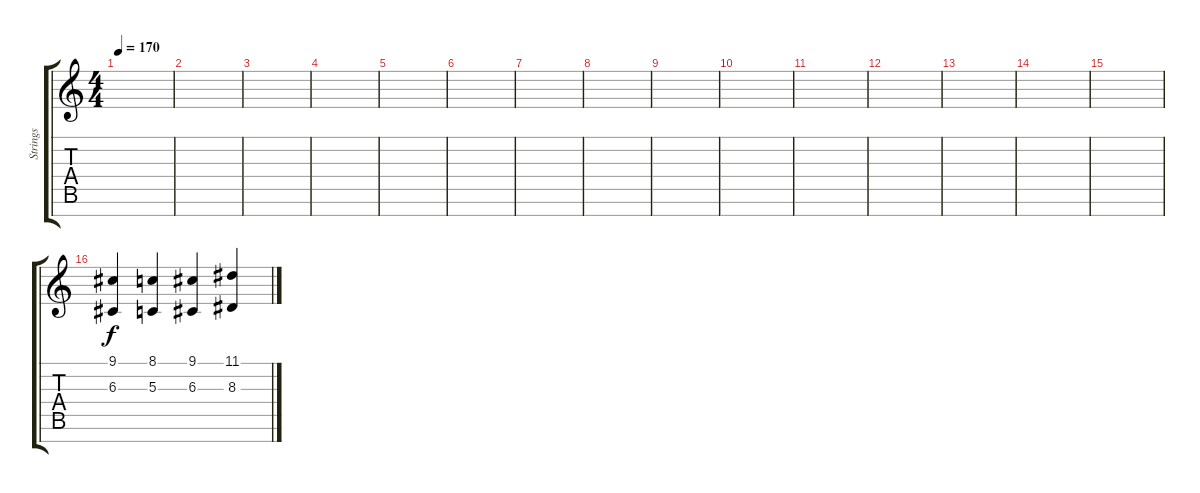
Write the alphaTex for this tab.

\track ("Strings" "Strings") {instrument stringensemble1}
\staff {score tabs}
\tuning (E4 B3 G3 D3 A2 E2 B1) {hide}
\ts (4 4)
\tempo 170
\clef g2
\ks c
|
|
|
|
|
|
|
|
|
|
|
|
|
|
|
(9.1 6.3).4 (8.1 5.3).4 (9.1 6.3).4 (11.1 8.3).4
